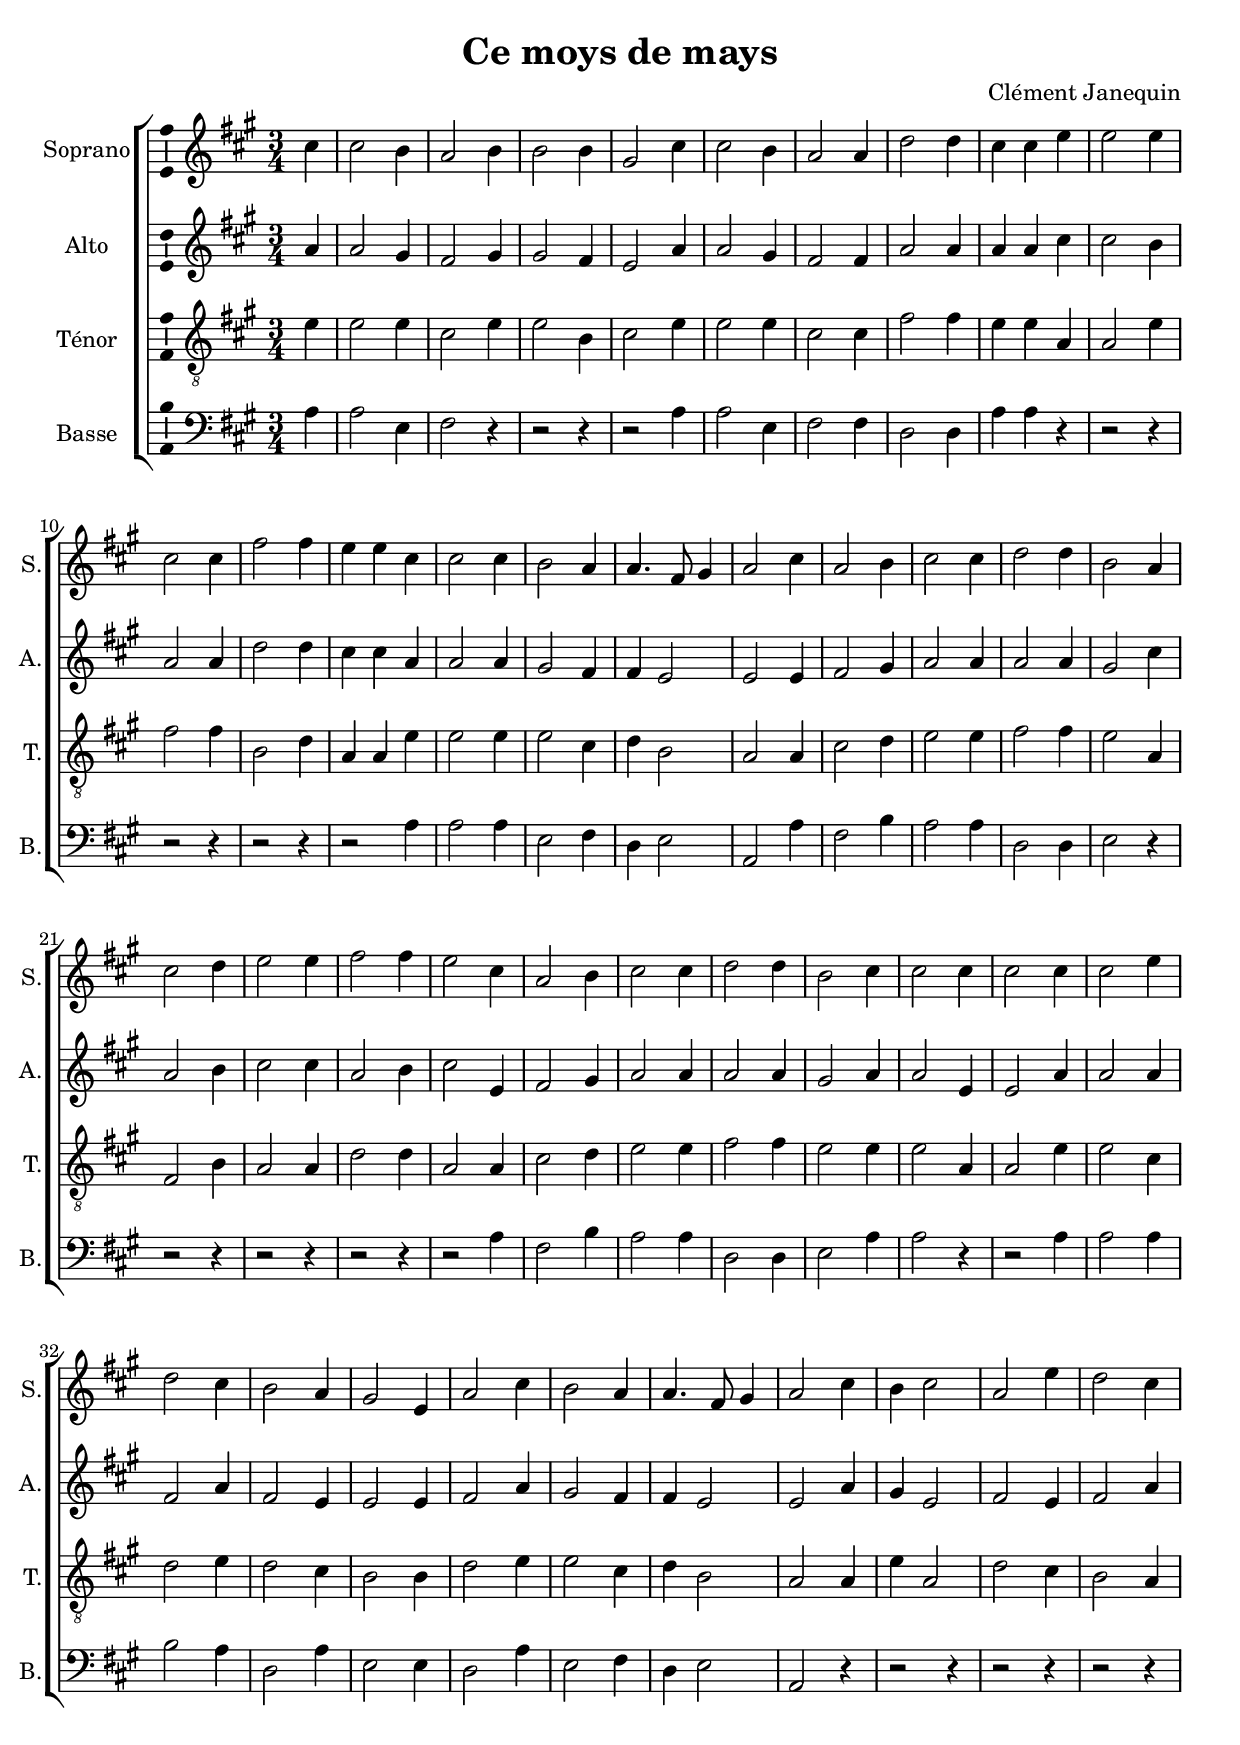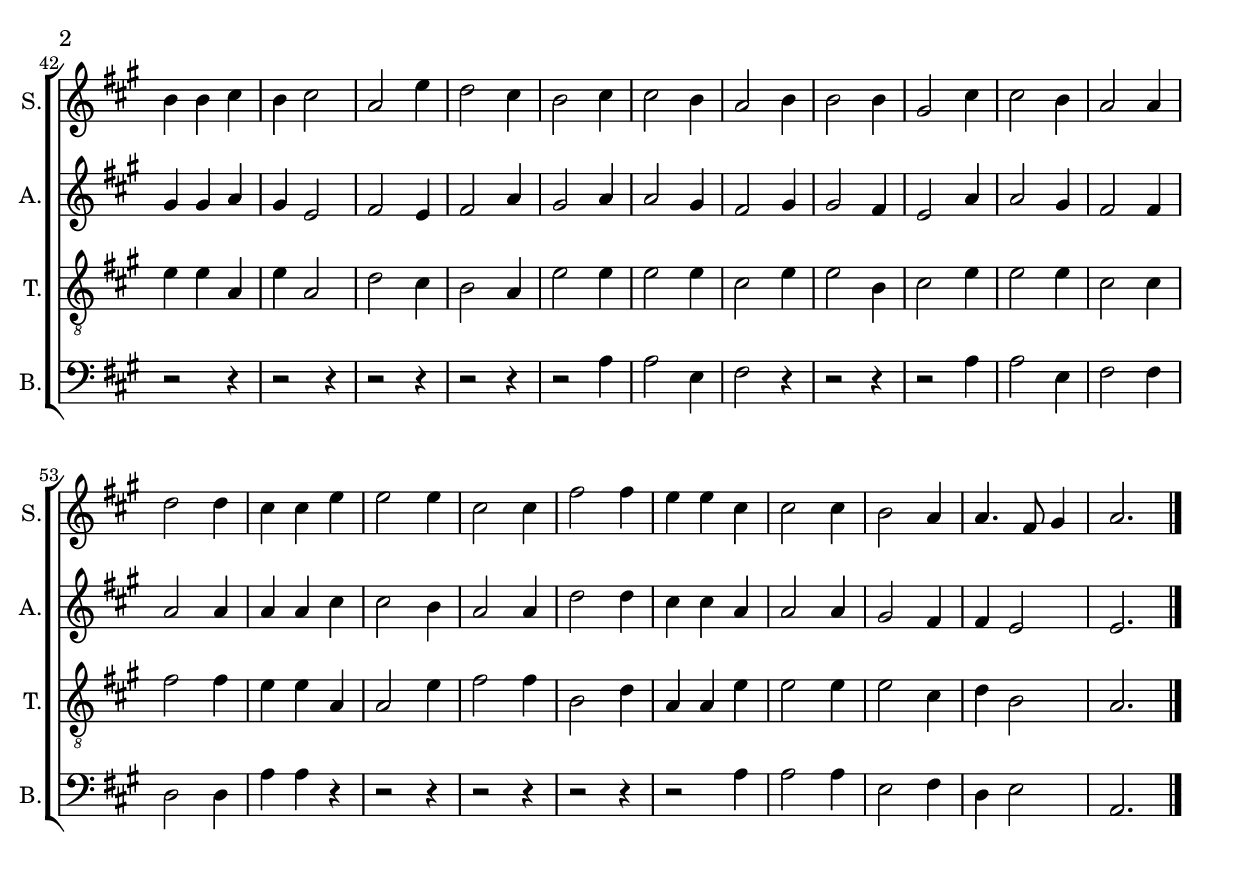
\version "2.14.2"
\language "italiano"

\paper {
  system-system-spacing #'padding = #5
}

\header {
  composer = "Clément Janequin"
  title = "Ce moys de mays"
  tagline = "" % no footer
}

global = {
  \key la \major
  \time 3/4
  \tempo 4 = 180
  \set Score.tempoHideNote = ##t % hide tempo marking
}

notesA = {
  \partial 4 dod4

  dod2 si4 |
  la2 si4 |
  si2 si4 |
  sold2 dod4 |
  dod2 si4 |
  la2 la4 |
  re2 re4 |
  dod4 dod4 mi4 |
  mi2 mi4 |
  dod2 dod4 |
  fad2 fad4 |
  mi4 mi4 dod4 |
  dod2 dod4 |
  si2 la4 |
  la4. fad8 sold4 |
  la2 dod4 |
  la2 si4 |
  dod2 dod4 |
  re2 re4 |
  si2 la4 |
  dod2 re4 |
  mi2 mi4 |
  fad2 fad4 |
  mi2 dod4 |
  la2 si4 |
  dod2 dod4 |
  re2 re4 |
  si2 dod4 |
  dod2 dod4 |
  dod2 dod4 |
  dod2 mi4 |
  re2 dod4 |
  si2 la4 |
  sold2 mi4 |
  la2 dod4 |
  si2 la4 |
  la4. fad8 sold4 |
  la2 dod4 |
  si4 dod2 |
  la2 mi'4 |
  re2 dod4 |
  si4 si4 dod4 |
  si4 dod2 |
  la2 mi'4 |
  re2 dod4 |
  si2 dod4 |
  dod2 si4 |
  la2 si4 |
  si2 si4 |
  sold2 dod4 |
  dod2 si4 |
  la2 la4 |
  re2 re4 |
  dod4 dod4 mi4 |
  mi2 mi4 |
  dod2 dod4 |
  fad2 fad4 |
  mi4 mi4 dod4 |
  dod2 dod4 |
  si2 la4 |
  la4. fad8 sold4 |
  la2. |

  \bar "|."
}

notesB = {
  \partial 4 la4

  la2 sold4 fad2 sold4 sold2 fad4 mi2 la4 la2 sold4 fad2 fad4 |la2 la4| la4 la4 dod4 dod2 si4 la2 la4 re2 re4 dod4 dod4 la4 la2 la4 sold2 fad4 fad4 mi2 mi2 mi4 fad2 sold4 la2 la4 la2 la4 sold2 dod4 la2 si4 dod2 dod4 la2 si4 dod2 mi,4 fad2 sold4 la2 la4 la2 la4 sold2 la4 la2 mi4 mi2 la4 la2 la4 fad2 la4 fad2 mi4 mi2 mi4 fad2 la4 sold2 fad4 fad4 mi2 mi2 la4 sold4 mi2 fad2 mi4 fad2 la4 sold4 sold4 la4 sold4 mi2 fad2 mi4 fad2 la4 sold2 la4 la2 sold4 fad2 sold4 sold2 fad4 mi2 la4 la2 sold4 fad2 fad4 la2 la4 la4 la4 dod4 dod2 si4 la2 la4 re2 re4 dod4 dod4 la4 la2 la4 sold2 fad4 fad4 mi2 mi2.

  \bar "|."
}

notesC = {
  \partial 4 mi4 mi2

  mi4 dod2 mi4 mi2 si4 dod2 mi4 mi2 mi4 dod2 dod4 fad2 fad4 mi4 mi4 la,4 la2 mi'4 fad2 fad4 si,2 re4 la4 la4 mi'4 mi2 mi4 mi2 dod4 re4 si2 la2 la4 dod2 re4 mi2 mi4 fad2 fad4 mi2 la,4 fad2 si4 la2 la4 re2 re4 la2 la4 dod2 re4 mi2 mi4 fad2 fad4 mi2 mi4 mi2 la,4 la2 mi'4 mi2 dod4 re2 mi4 re2 dod4 si2 si4 re2 mi4 mi2 dod4 re4 si2 la2 la4 mi'4 la,2 re2 dod4 si2 la4 mi'4 mi4 la,4 mi'4 la,2 re2 dod4 si2 la4 mi'2 mi4 mi2 mi4 dod2 mi4 mi2 si4 dod2 mi4 mi2 mi4 dod2 dod4 fad2 fad4 mi4 mi4 la,4 la2 mi'4 fad2 fad4 si,2 re4 la4 la4 mi'4 mi2 mi4 mi2 dod4 re4 si2 la2.

  \bar "|."
}

notesD = {
  \partial 4 la4 la2

  mi4 fad2 r4 r2 r4 r2 la4 la2 mi4 fad2 fad4 re2 re4 la'4 la4 r4 r2 r4 r2 r4 r2 r4 r2 la4 la2 la4 mi2 fad4 re4 mi2 la,2 la'4 fad2 si4 la2 la4 re,2 re4 mi2 r4 r2 r4 r2 r4 r2 r4 r2 la4 fad2 si4 la2 la4 re,2 re4 mi2 la4 la2 r4 r2 la4 la2 la4 si2 la4 re,2 la'4 mi2 mi4 re2 la'4 mi2 fad4 re4 mi2 la,2 r4 r2 r4 r2 r4 r2 r4 r2 r4 r2 r4 r2 r4 r2 r4 r2 la'4 la2 mi4 fad2 r4 r2 r4 r2 la4 la2 mi4 fad2 fad4 re2 re4 la'4 la4 r4 r2 r4 r2 r4 r2 r4 r2 la4 la2 la4 mi2 fad4 re4 mi2 la,2.

  \bar "|."
}

lyricsA = \lyricmode {

}

lyricsB = \lyricmode {

}

lyricsC = \lyricmode {

}

lyricsD = \lyricmode {

}

\score {
  \new ChoirStaff <<
    \new Staff <<
      \set Staff.midiInstrument = #"choir aahs"
      \new Voice = "Soprano" <<
        \global
        \set Staff.instrumentName = #"Soprano"
        \set Staff.shortInstrumentName = #"S."
        \relative do'' {
          \clef treble
          \notesA
        }
        \addlyrics {
          \lyricsA
        }
      >>
    >>
    \new Staff <<
      \set Staff.midiInstrument = #"choir aahs"
      \new Voice = "Alto" <<
        \global
        \set Staff.instrumentName = #"Alto"
        \set Staff.shortInstrumentName = #"A."
        \relative la' {
          \clef treble
          \notesB
        }
        \addlyrics {
          \lyricsB
        }
      >>
    >>
    \new Staff <<
      \set Staff.midiInstrument = #"choir aahs"
      \new Voice = "Ténor" <<
        \global
        \set Staff.instrumentName = #"Ténor"
        \set Staff.shortInstrumentName = #"T."
        \relative do' {
          \clef "G_8"
          \notesC
        }
        \addlyrics {
          \lyricsC
        }
      >>
    >>
    \new Staff <<
      \set Staff.midiInstrument = #"choir aahs"
      \new Voice = "Basse" <<
        \global
        \set Staff.instrumentName = #"Basse"
        \set Staff.shortInstrumentName = #"B."
        \relative do' {
          \clef bass
          \notesD
        }
        \addlyrics {
          \lyricsD
        }
      >>
    >>
  >>

  \midi { }

  \layout {
    \context {
      \Voice
      \consists Ambitus_engraver % display ambitus
    }
  }
}